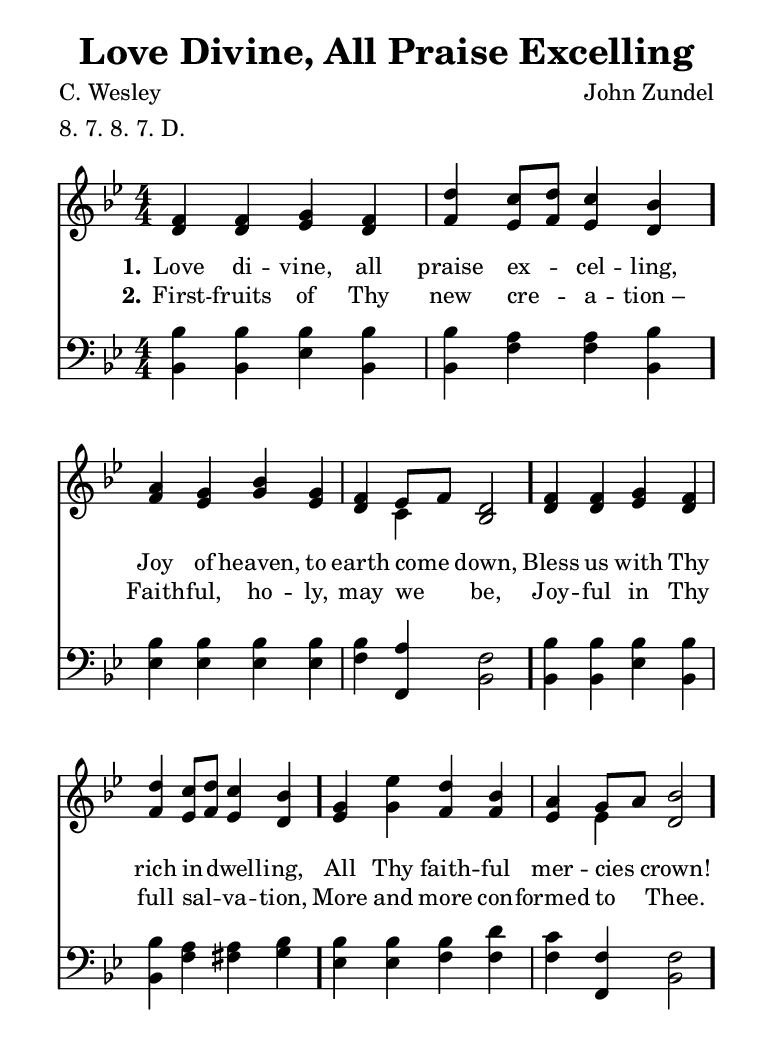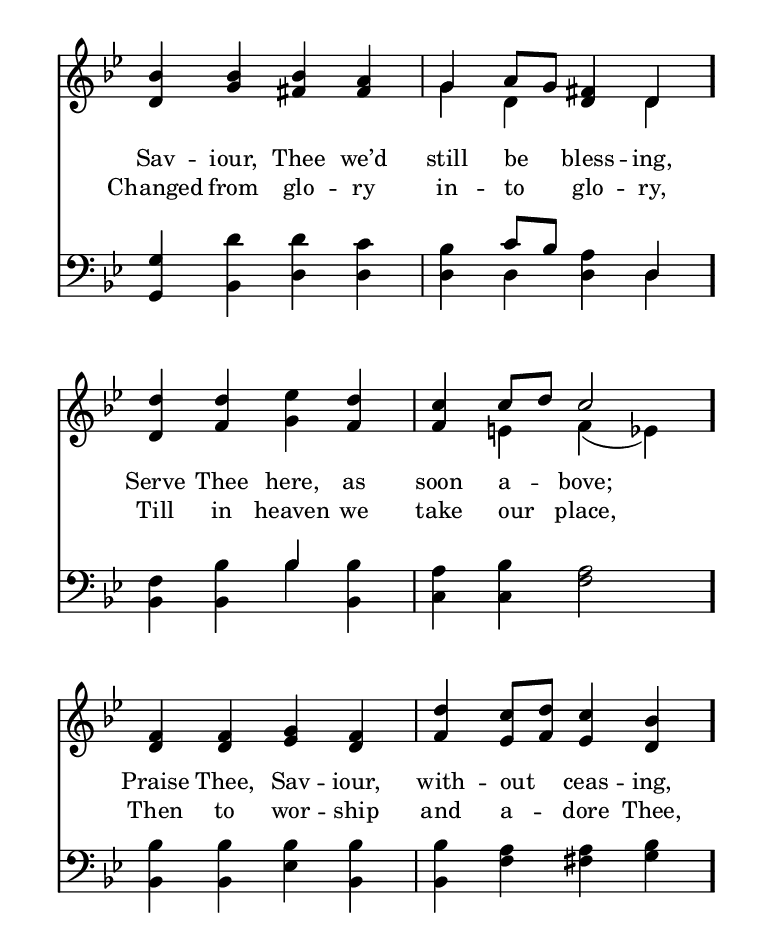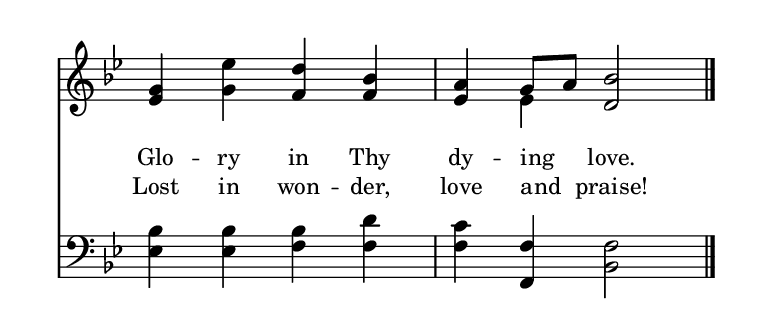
\include "common/global.ily"
\paper {
  \include "common/paper.ily"
  ragged-bottom = ##t
  system-system-spacing.padding = 5
}

\header{
  hymnnumber = "274"
  title = "Love Divine, All Praise Excelling"
  tunename = "Zundel"
  meter = "8. 7. 8. 7. D."
  poet = "C. Wesley"
  composer = "John Zundel"
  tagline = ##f
}

global = {
  \include "common/overrides.ily"
  \override Staff.TimeSignature.style = #'numbered
  \time 4/4
  \override Score.MetronomeMark.transparent = ##t % hide all fermata changes too
  \tempo 4=80
  \key bes \major
  \autoBeamOff
}

notesSoprano = {
\global
\relative c' {

  f4 f g f | d' c8[ d] c4 bes |
  a4 g bes g | f ees8[ f] d2 |
  f4 f g f | d' c8[ d] c4 bes |
  g4 ees' d bes | a g8[ a] bes2 |

  bes4 bes bes a | g a8[ g] fis4 d |
  d'4 d ees d | c c8[ d] c2 |
  f,4 f g f | d' c8[ d] c4 bes |
  g4 ees' d bes | a g8[ a] bes2 |

  \bar "|."

}
}

notesAlto = {
\global
\relative e' {

  d4 d ees d | f ees8[ f] ees4 d |
  f ees g ees | d c bes2 |
  d4 d ees d | f ees8[ f] ees4 d |
  ees4 g f f | ees ees d2 |

  d4 g fis fis | g d d d |
  d4 f g f | f e f( ees) |
  d4 d ees d | f ees8[ f] ees4 d |
  ees4 g f f | ees ees d2 |

}
}

notesTenor = {
\global
\relative a {

  bes4 bes bes bes | bes a a bes |
  bes4 bes bes bes | bes a f2 |
  bes4 bes bes bes | bes a a bes |
  bes4 bes bes d | c f, f2 |

  g4 d' d c | bes c8[ bes] a4 d, |
  f4 bes bes bes | a bes a2 |
  bes4 bes bes bes | bes a a bes |
  bes4 bes bes d | c f, f2 |

}
}

notesBass = {
\global
\relative f, {

  bes4 bes ees bes | bes f' f bes, |
  ees4 ees ees ees | f f, bes2 |
  bes4 bes ees bes | bes f' fis g |
  ees4 ees f f | f f, bes2 |

  g4 bes d d | d d d d |
  bes4 bes bes' bes, | c c f2 |
  bes,4 bes ees bes | bes f' fis g |
  ees4 ees f f | f f, bes2 |

}
}

wordsA = \lyricmode {
\set stanza = "1."

Love di -- vine, all praise ex -- cel -- ling, \bar "."
Joy of heaven, to earth come down, \bar "."
Bless us with Thy rich in -- dwell -- ing, \bar "."
All Thy faith -- ful mer -- cies crown! \bar "."
Sav -- iour, Thee we’d still be bless -- ing, \bar "."
Serve Thee here, as soon a -- bove; \bar "."
Praise Thee, Sav -- iour, with -- out ceas -- ing, \bar "."
Glo -- ry in Thy dy -- ing love. \bar "."

}

wordsB = \lyricmode {
\set stanza = "2."

First -- fruits of Thy new cre -- a -- tion_–
Faith -- ful, ho -- ly, may we be,
Joy -- ful in Thy full sal -- va -- tion,
More and more con -- formed to Thee.
Changed from glo -- ry in -- to glo -- ry,
Till in heaven we take our place,
Then to wor -- ship and a -- dore Thee,
Lost in won -- der, love and praise!

}

\score {
  \context ChoirStaff <<
    \context Staff = upper <<
      \set Staff.autoBeaming = ##f
      \set ChoirStaff.systemStartDelimiter = #'SystemStartBar
      \set ChoirStaff.printPartCombineTexts = ##f
      \partcombine #'(2 . 11) \notesSoprano \notesAlto
      \context NullVoice = sopranos { \voiceOne << \notesSoprano >> }
      \context Lyrics = one   \lyricsto sopranos \wordsA
      \context Lyrics = two   \lyricsto sopranos \wordsB
    >>
    \context Staff = men <<
      \set Staff.autoBeaming = ##f
      \clef bass
      \set ChoirStaff.printPartCombineTexts = ##f
      \partcombine #'(2 . 11) \notesTenor \notesBass
    >>
  >>
  \layout {
    \include "common/layout.ily"
  }
  \midi{
    \include "common/midi.ily"
  }
}

\version "2.19.49"  % necessary for upgrading to future LilyPond versions.

% vi:set et ts=2 sw=2 ai nocindent syntax=lilypond:
